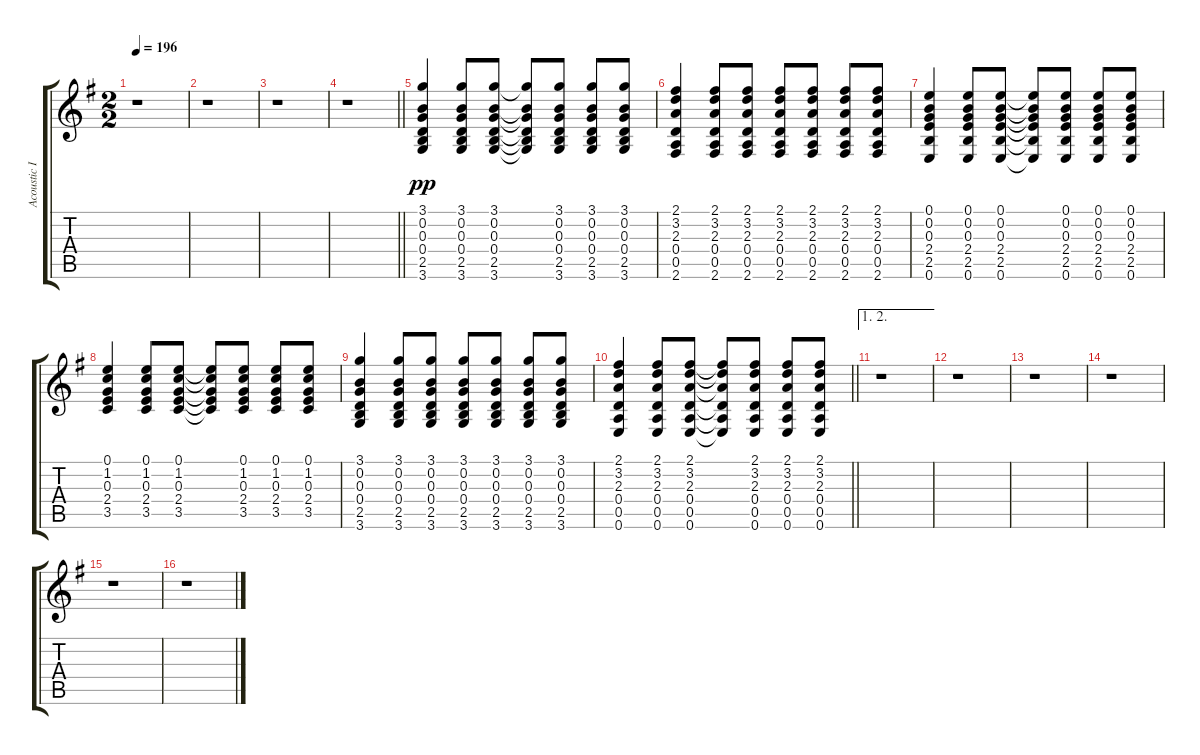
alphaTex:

\track ("Acoustic III" "Acoustic I") {instrument acousticguitarnylon}
\staff {score tabs}
\tuning (E4 B3 G3 D3 A2 E2) {hide}
\ts (2 2)
\tempo 196
\clef g2
\ks g
r.1{dy pp} |
r.1 |
r.1 |
\barLineRight lightlight
r.1 |
(3.1 0.2 0.3 0.4 2.5 3.6).4 (3.1 0.2 0.3 0.4 2.5 3.6).8 (3.1 0.2 0.3 0.4 2.5 3.6).8 (3.1{t} 0.2{t} 0.3{t} 0.4{t} 2.5{t} 3.6{t}).8 (3.1 0.2 0.3 0.4 2.5 3.6).8 (3.1 0.2 0.3 0.4 2.5 3.6).8 (3.1 0.2 0.3 0.4 2.5 3.6).8 |
(2.1 3.2 2.3 0.4 0.5 2.6).4 (2.1 3.2 2.3 0.4 0.5 2.6).8 (2.1 3.2 2.3 0.4 0.5 2.6).8 (2.1 3.2 2.3 0.4 0.5 2.6).8 (2.1 3.2 2.3 0.4 0.5 2.6).8 (2.1 3.2 2.3 0.4 0.5 2.6).8 (2.1 3.2 2.3 0.4 0.5 2.6).8 |
(0.1 0.2 0.3 2.4 2.5 0.6).4 (0.1 0.2 0.3 2.4 2.5 0.6).8 (0.1 0.2 0.3 2.4 2.5 0.6).8 (0.1{t} 0.2{t} 0.3{t} 2.4{t} 2.5{t} 0.6{t}).8 (0.1 0.2 0.3 2.4 2.5 0.6).8 (0.1 0.2 0.3 2.4 2.5 0.6).8 (0.1 0.2 0.3 2.4 2.5 0.6).8 |
(0.1 1.2 0.3 2.4 3.5).4 (0.1 1.2 0.3 2.4 3.5).8 (0.1 1.2 0.3 2.4 3.5).8 (0.1{t} 1.2{t} 0.3{t} 2.4{t} 3.5{t}).8 (0.1 1.2 0.3 2.4 3.5).8 (0.1 1.2 0.3 2.4 3.5).8 (0.1 1.2 0.3 2.4 3.5).8 |
(3.1 0.2 0.3 0.4 2.5 3.6).4 (3.1 0.2 0.3 0.4 2.5 3.6).8 (3.1 0.2 0.3 0.4 2.5 3.6).8 (3.1 0.2 0.3 0.4 2.5 3.6).8 (3.1 0.2 0.3 0.4 2.5 3.6).8 (3.1 0.2 0.3 0.4 2.5 3.6).8 (3.1 0.2 0.3 0.4 2.5 3.6).8 |
\barLineRight lightlight
(2.1 3.2 2.3 0.4 0.5 0.6).4 (2.1 3.2 2.3 0.4 0.5 0.6).8 (2.1 3.2 2.3 0.4 0.5 0.6).8 (2.1{t} 3.2{t} 2.3{t} 0.4{t} 0.5{t} 0.6{t}).8 (2.1 3.2 2.3 0.4 0.5 0.6).8 (2.1 3.2 2.3 0.4 0.5 0.6).8 (2.1 3.2 2.3 0.4 0.5 0.6).8 |
\ae (1 2)
r.1 |
r.1 |
r.1 |
r.1 |
r.1 |
r.1
